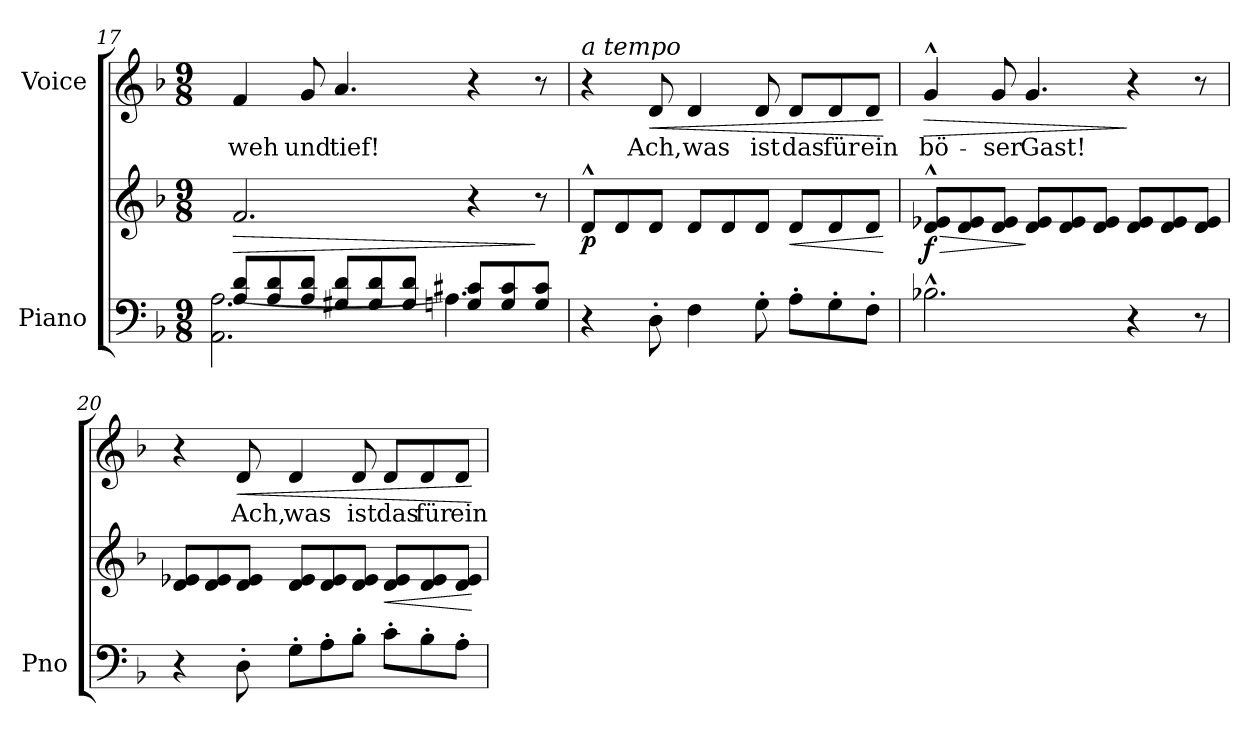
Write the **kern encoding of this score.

**kern	**kern	**dynam	**kern	**text	**dynam
*part2	*part2	*part2	*part1	*part1	*part1
*staff3	*staff2	*staff2/3	*staff1	*staff1	*staff1
*I"Piano	*	*	*I"Voice	*	*
*I'Pno	*	*	*	*	*
!!LO:PB:g=z
*clefF4	*clefG2	*	*clefG2	*	*
*k[b-]	*k[b-]	*	*k[b-]	*	*
*M9/8	*M9/8	*	*M9/8	*	*
=17	=17	=17	=17	=17	=17
*^	*	*	*	*	*
!	!	!	!LO:HP:b	!	!LO:LY:b	!
8A/ 8d/L	2.AA\ [2.A\	2.f/	>	4f/	weh	.
8A/ 8d/	.	.	.	.	.	.
!	!	!	!	!	!LO:LY:b	!
8A/ 8d/J	.	.	.	8g/	und	.
!	!	!	!	!	!LO:LY:b	!
8G#X/ 8d/L	.	.	.	4.a/	tief!	.
8G#/ 8d/	.	.	.	.	.	.
8G#/ 8d/J	.	.	.	.	.	.
8Gn/ 8c#X/L	4.A\]	4r	.	4r	.	.
8G/ 8c#/	.	.	.	.	.	.
8G/ 8c#/J	.	8r	]	8r	.	.
*v	*v	*	*	*	*	*
!!LO:PB:g=z
=18	=18	=18	=18	=18	=18
!	!	!	!LO:TX:a:i:t=a tempo	!	!
!	!	!LO:DY:b	!	!	!
4r	8d^^/L	p	4r	.	.
.	8d/	.	.	.	.
!	!	!	!	!LO:LY:b	!LO:HP:b
8D'\	8d/J	.	8d/	Ach,	<
!	!	!	!	!LO:LY:b	!
4F\	8d/L	.	4d/	was	.
.	8d/	.	.	.	.
!	!	!	!	!LO:LY:b	!
8G'\	8d/J	.	8d/	ist	.
!	!	!LO:HP:b	!	!LO:LY:b	!
8A'\L	8d/L	<	8d/L	das	.
!	!	!	!	!LO:LY:b	!
8G'\	8d/	.	8d/	für	.
!	!	!	!	!LO:LY:b	!
8F'\J	8d/J	.	8d/J	ein	.
.	.	[	.	.	[
=19	=19	=19	=19	=19	=19
!	!	!LO:HP:b	!	!LO:LY:b	!LO:HP:b
!	!	!LO:DY:n=1:b	!	!	!
2.B-X^^\	8d/^^ 8e-X/^^L	> f	4g^^/	bö-	>
.	8d/ 8e-/	.	.	.	.
!	!	!	!	!LO:LY:b	!
.	8d/ 8e-/J	.	8g/	-ser	.
!	!	!	!	!LO:LY:b	!
.	8d/ 8e-/L	]	4.g/	Gast!	.
.	8d/ 8e-/	.	.	.	.
.	8d/ 8e-/J	.	.	.	.
4r	8d/ 8e-/L	.	4r	.	]
.	8d/ 8e-/	.	.	.	.
8r	8d/ 8e-/J	.	8r	.	.
=20	=20	=20	=20	=20	=20
4r	8d/ 8e-X/L	.	4r	.	.
.	8d/ 8e-/	.	.	.	.
!	!	!	!	!LO:LY:b	!LO:HP:b
8D'\	8d/ 8e-/J	.	8d/	Ach,	<
!	!	!	!	!LO:LY:b	!
8G'\L	8d/ 8e-/L	.	4d/	was	.
8A'\	8d/ 8e-/	.	.	.	.
!	!	!	!	!LO:LY:b	!
8B-'\J	8d/ 8e-/J	.	8d/	ist	.
!	!	!LO:HP:b	!	!LO:LY:b	!
8c'\L	8d/ 8e-/L	<	8d/L	das	.
!	!	!	!	!LO:LY:b	!
8B-'\	8d/ 8e-/	.	8d/	für	.
!	!	!	!	!LO:LY:b	!
8A'\J	8d/ 8e-/J	.	8d/J	ein	.
.	.	[	.	.	[
=	=	=	=	=	=
*-	*-	*-	*-	*-	*-
